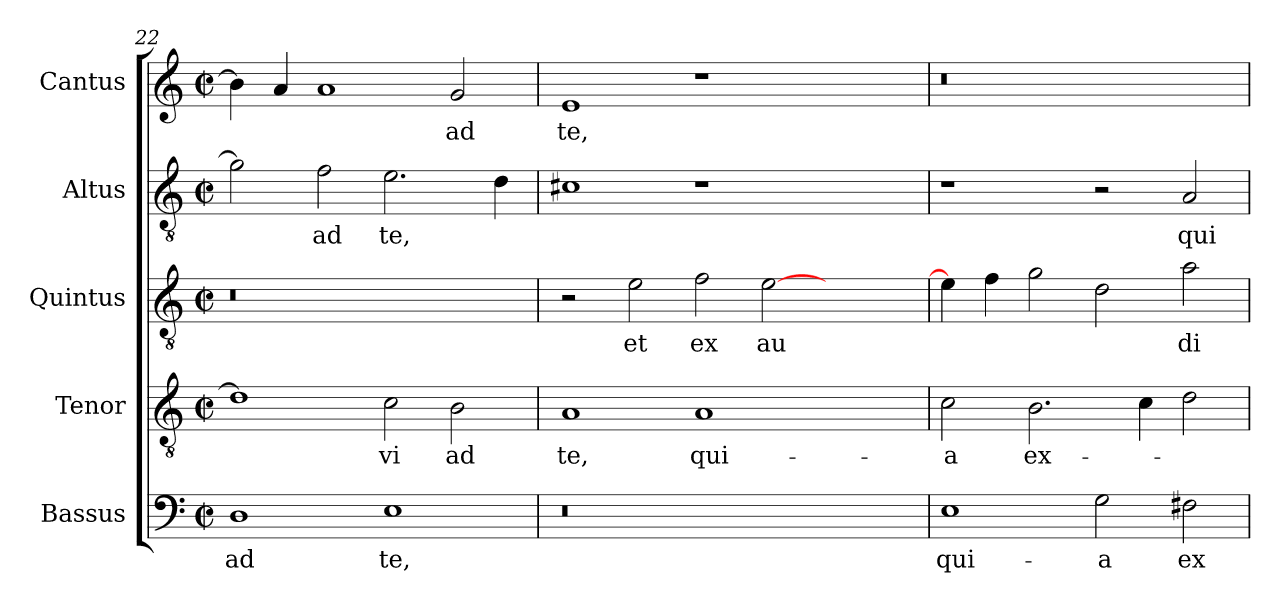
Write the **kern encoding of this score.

**kern	**text	**kern	**text	**kern	**text	**kern	**text	**kern	**text
*part5	*part5	*part4	*part4	*part3	*part3	*part2	*part2	*part1	*part1
*staff5	*staff5	*staff4	*staff4	*staff3	*staff3	*staff2	*staff2	*staff1	*staff1
*I"Bassus	*	*I"Tenor	*	*I"Quintus	*	*I"Altus	*	*I"Cantus	*
*clefF4	*	*clefGv2	*	*clefGv2	*	*clefGv2	*	*clefG2	*
*M2/2	*	*M2/2	*	*M2/2	*	*M2/2	*	*M2/2	*
*met(c|)	*	*met(c|)	*	*met(c|)	*	*met(c|)	*	*met(c|)	*
=22	=22	=22	=22	=22	=22	=22	=22	=22	=22
!	!LO:LY:b:cj	!	!	!	!	!	!	!	!
1D	ad	1d]	.	0r	.	2g\]	.	4b\]	.
.	.	.	.	.	.	.	.	4a/	.
!	!	!	!	!	!	!	!LO:LY:b:cj	!	!
.	.	.	.	.	.	2f\	ad	1a	.
!	!LO:LY:b:cj	!	!LO:LY:b:cj	!	!	!	!LO:LY:b:cj	!	!
1E	te,	2c\	-vi	.	.	2.e\	te,	.	.
!	!	!	!LO:LY:b:cj	!	!	!	!	!	!LO:LY:b:cj
.	.	2B\	ad	.	.	.	.	2g/	ad
.	.	.	.	.	.	4d\	.	.	.
=23	=23	=23	=23	=23	=23	=23	=23	=23	=23
!	!	!	!LO:LY:b:cj	!	!	!	!	!	!LO:LY:b:cj
0r	.	1A	te,	2r	.	1c#X	.	1e	te,
!	!	!	!	!	!LO:LY:b:cj	!	!	!	!
.	.	.	.	2e\	et	.	.	.	.
!	!	!	!LO:LY:b:cj	!	!LO:LY:b:cj	!LO:N:vis=1	!	!LO:N:vis=1	!
.	.	1A	qui-	2f\	ex	0r	.	0r	.
!	!	!	!	!	!LO:LY:b	!	!	!	!
.	.	.	.	[>2e\	au	.	.	.	.
1ryy	.	1ryy	.	1ryy	.	.	.	.	.
=24	=24	=24	=24	=24	=24	=24	=24	=24	=24
!	!LO:LY:b:cj	!	!LO:LY:b:cj	!	!	!	!	!	!
1E	qui-	2c\	-a	4e\]	.	1r	.	0r	.
.	.	.	.	4f\	.	.	.	.	.
!	!	!	!LO:LY:b:cj	!	!	!	!	!	!
.	.	2.B\	ex-	2g\	.	.	.	.	.
!	!LO:LY:b:cj	!	!	!	!	!	!	!	!
2G\	-a	.	.	2d\	.	2r	.	.	.
.	.	4c\	.	.	.	.	.	.	.
!	!LO:LY:b:cj	!	!	!	!LO:LY:b:cj	!	!LO:LY:b	!	!
2F#X\	ex-	2d\	.	2a\	di	2A/	qui-	.	.
=	=	=	=	=	=	=	=	=	=
*-	*-	*-	*-	*-	*-	*-	*-	*-	*-
